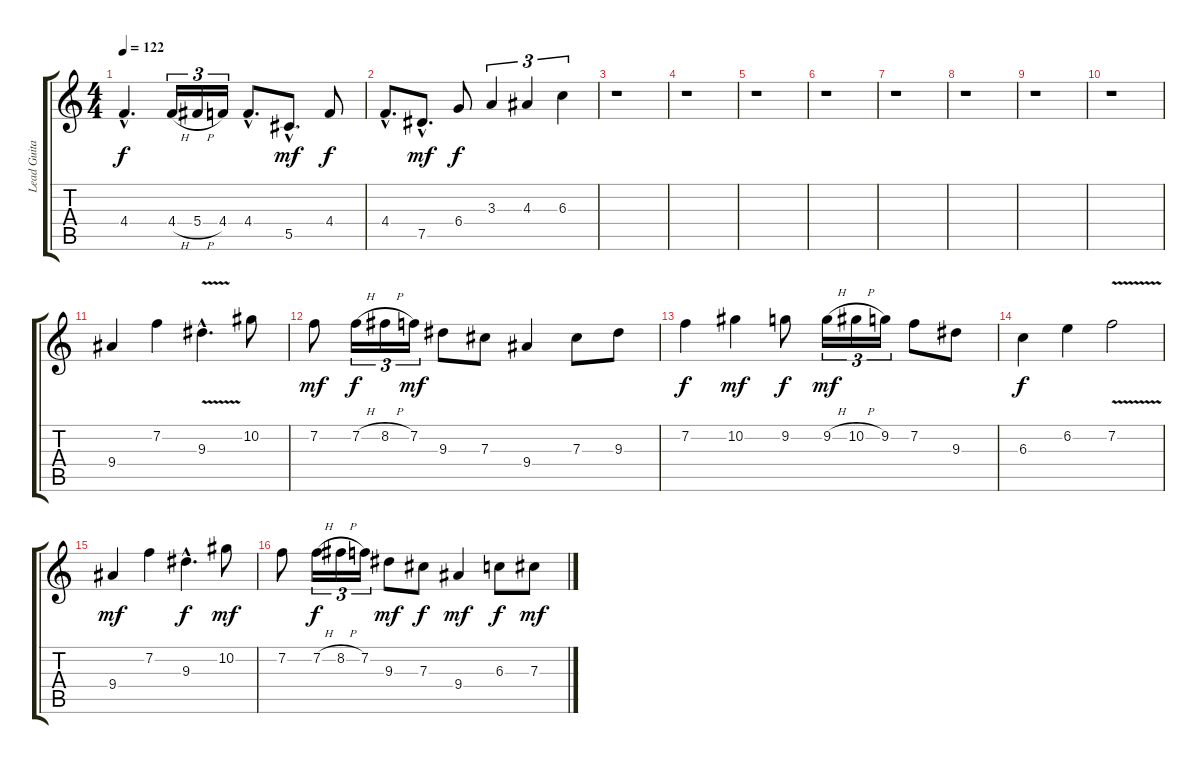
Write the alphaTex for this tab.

\track ("Lead Guitar II" "Lead Guita") {instrument distortionguitar}
\staff {score tabs}
\tuning (Eb4 Bb3 Gb3 Db3 Ab2 Eb2) {hide}
\ts (4 4)
\tempo 122
\clef g2
\ks c
4.4{hac}.4{d dy f} 4.4{h}.16{tu (3 2)} 5.4{h}.16{tu (3 2)} 4.4.16{tu (3 2)} 4.4{hac}.8{d} 5.5{hac}.8{d dy mf} 4.4.8{dy f} |
4.4{hac}.8{d} 7.5{hac}.8{d dy mf} 6.4.8{dy f} 3.3.4{tu (3 2)} 4.3.4{tu (3 2)} 6.3.4{tu (3 2)} |
r.1 |
r.1 |
r.1 |
r.1 |
r.1 |
r.1 |
r.1 |
r.1 |
9.4.4{balance 14} 7.2.4 9.3{v hac}.4{d} 10.2.8 |
7.2.8{dy mf} 7.2{h}.16{tu (3 2) dy f} 8.2{h}.16{tu (3 2)} 7.2.16{tu (3 2) dy mf} 9.3.8 7.3.8 9.4.4 7.3.8 9.3.8 |
7.2.4{dy f} 10.2.4{dy mf} 9.2.8{dy f} 9.2{h}.16{tu (3 2) dy mf} 10.2{h}.16{tu (3 2)} 9.2.16{tu (3 2)} 7.2.8 9.3.8 |
6.3.4{dy f} 6.2.4 7.2{v}.2 |
9.4.4{dy mf} 7.2.4 9.3{hac}.4{d dy f} 10.2.8{dy mf} |
7.2.8 7.2{h}.16{tu (3 2) dy f} 8.2{h}.16{tu (3 2)} 7.2.16{tu (3 2)} 9.3.8{dy mf} 7.3.8{dy f} 9.4.4{dy mf} 6.3.8{dy f} 7.3.8{dy mf}
